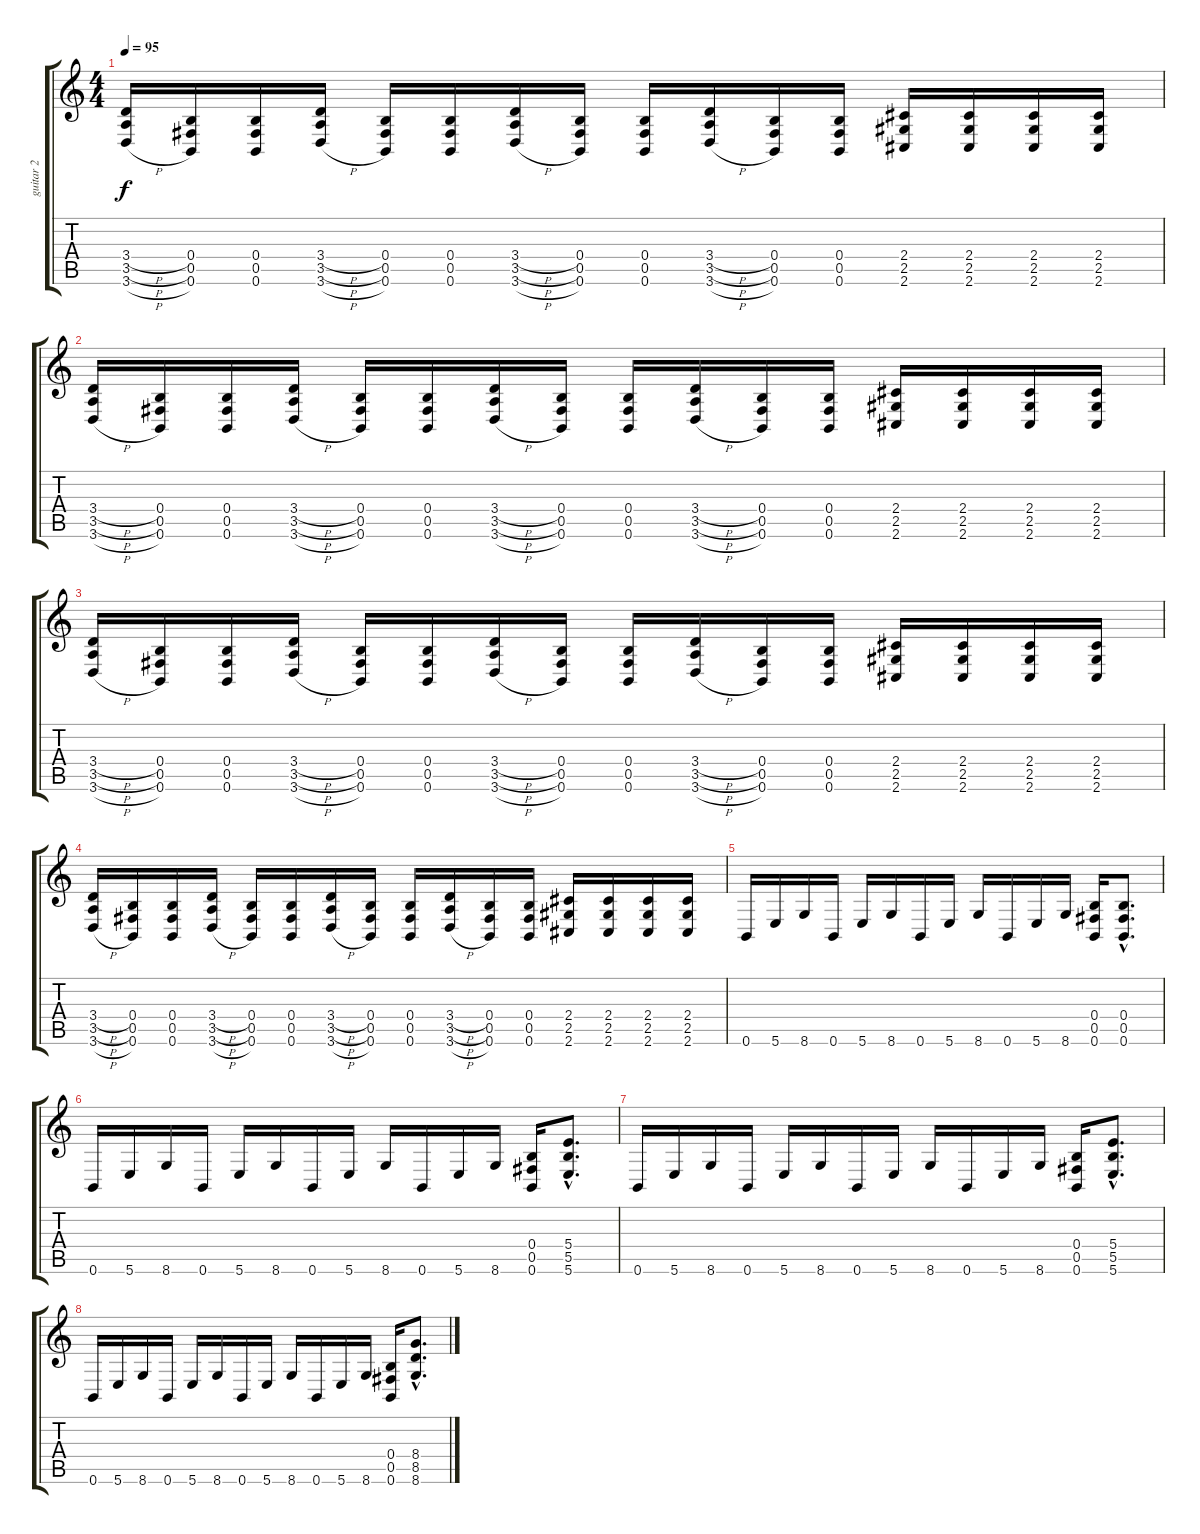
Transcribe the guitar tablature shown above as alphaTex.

\track ("guitar 2" "guitar 2") {instrument distortionguitar}
\staff {score tabs}
\tuning (Db4 Ab3 E3 B2 Gb2 B1) {hide}
\ts (4 4)
\tempo 95
\clef g2
\ks c
(3.4{h} 3.5{h} 3.6{h}).16{dy f} (0.4 0.5 0.6).16 (0.4 0.5 0.6).16 (3.4{h} 3.5{h} 3.6{h}).16 (0.4 0.5 0.6).16 (0.4 0.5 0.6).16 (3.4{h} 3.5{h} 3.6{h}).16 (0.4 0.5 0.6).16 (0.4 0.5 0.6).16 (3.4{h} 3.5{h} 3.6{h}).16 (0.4 0.5 0.6).16 (0.4 0.5 0.6).16 (2.4 2.5 2.6).16 (2.4 2.5 2.6).16 (2.4 2.5 2.6).16 (2.4 2.5 2.6).16 |
(3.4{h} 3.5{h} 3.6{h}).16 (0.4 0.5 0.6).16 (0.4 0.5 0.6).16 (3.4{h} 3.5{h} 3.6{h}).16 (0.4 0.5 0.6).16 (0.4 0.5 0.6).16 (3.4{h} 3.5{h} 3.6{h}).16 (0.4 0.5 0.6).16 (0.4 0.5 0.6).16 (3.4{h} 3.5{h} 3.6{h}).16 (0.4 0.5 0.6).16 (0.4 0.5 0.6).16 (2.4 2.5 2.6).16 (2.4 2.5 2.6).16 (2.4 2.5 2.6).16 (2.4 2.5 2.6).16 |
(3.4{h} 3.5{h} 3.6{h}).16 (0.4 0.5 0.6).16 (0.4 0.5 0.6).16 (3.4{h} 3.5{h} 3.6{h}).16 (0.4 0.5 0.6).16 (0.4 0.5 0.6).16 (3.4{h} 3.5{h} 3.6{h}).16 (0.4 0.5 0.6).16 (0.4 0.5 0.6).16 (3.4{h} 3.5{h} 3.6{h}).16 (0.4 0.5 0.6).16 (0.4 0.5 0.6).16 (2.4 2.5 2.6).16 (2.4 2.5 2.6).16 (2.4 2.5 2.6).16 (2.4 2.5 2.6).16 |
(3.4{h} 3.5{h} 3.6{h}).16 (0.4 0.5 0.6).16 (0.4 0.5 0.6).16 (3.4{h} 3.5{h} 3.6{h}).16 (0.4 0.5 0.6).16 (0.4 0.5 0.6).16 (3.4{h} 3.5{h} 3.6{h}).16 (0.4 0.5 0.6).16 (0.4 0.5 0.6).16 (3.4{h} 3.5{h} 3.6{h}).16 (0.4 0.5 0.6).16 (0.4 0.5 0.6).16 (2.4 2.5 2.6).16 (2.4 2.5 2.6).16 (2.4 2.5 2.6).16 (2.4 2.5 2.6).16 |
\section ("" "")
0.6.16 5.6.16 8.6.16 0.6.16 5.6.16 8.6.16 0.6.16 5.6.16 8.6.16 0.6.16 5.6.16 8.6.16 (0.4 0.5 0.6).16 (0.4{hac} 0.5{hac} 0.6{hac}).8{d} |
0.6.16 5.6.16 8.6.16 0.6.16 5.6.16 8.6.16 0.6.16 5.6.16 8.6.16 0.6.16 5.6.16 8.6.16 (0.4 0.5 0.6).16 (5.4{hac} 5.5{hac} 5.6{hac}).8{d} |
0.6.16 5.6.16 8.6.16 0.6.16 5.6.16 8.6.16 0.6.16 5.6.16 8.6.16 0.6.16 5.6.16 8.6.16 (0.4 0.5 0.6).16 (5.4{hac} 5.5{hac} 5.6{hac}).8{d} |
0.6.16 5.6.16 8.6.16 0.6.16 5.6.16 8.6.16 0.6.16 5.6.16 8.6.16 0.6.16 5.6.16 8.6.16 (0.4 0.5 0.6).16 (8.4{hac} 8.5{hac} 8.6{hac}).8{d}
